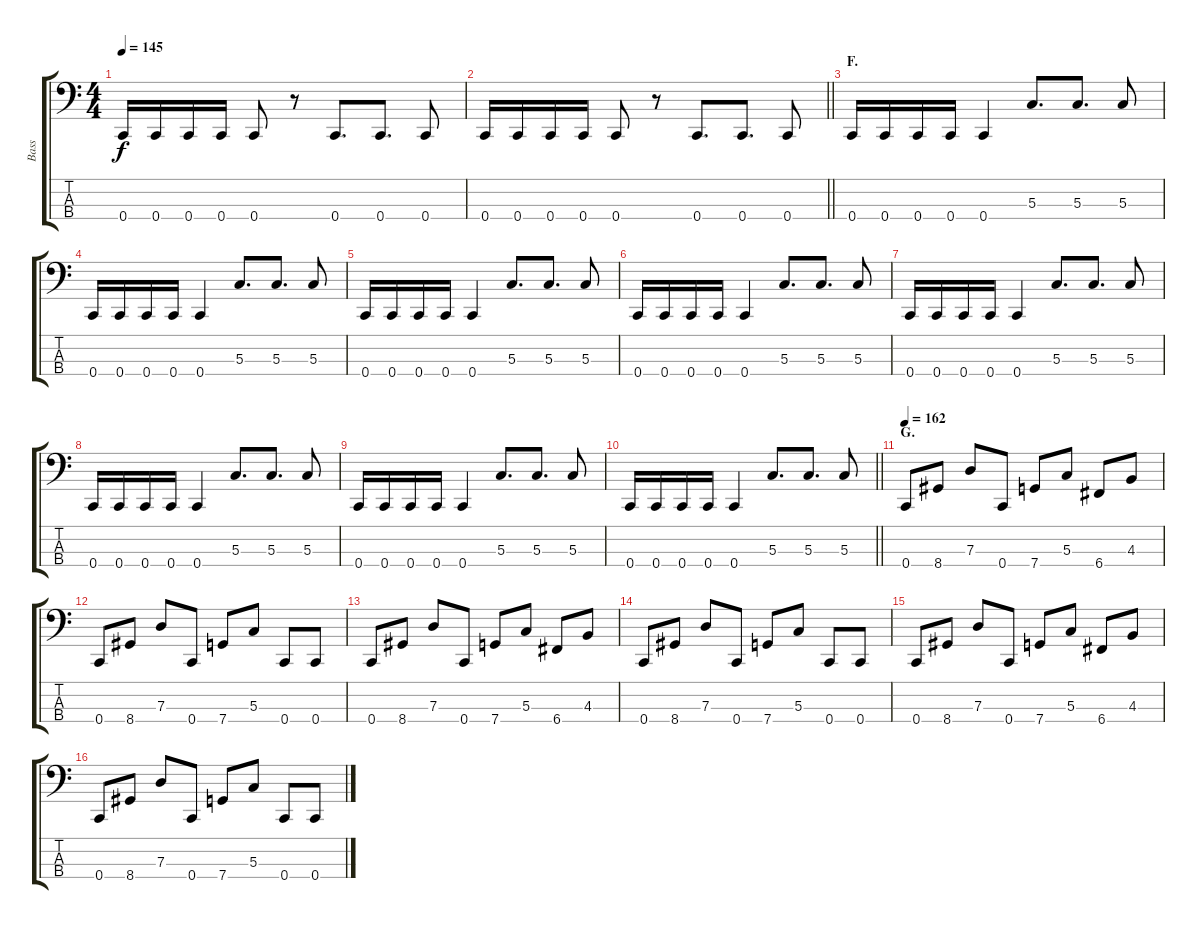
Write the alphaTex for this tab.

\track ("Bass" "Bass") {instrument electricbasspick}
\staff {score tabs}
\tuning (F2 C2 G1 C1) {hide}
\ts (4 4)
\tempo 145
\clef f4
\ks c
0.4.16{dy f} 0.4.16 0.4.16 0.4.16 0.4.8 r.8 0.4.8{d} 0.4.8{d} 0.4.8 |
\barLineRight lightlight
0.4.16 0.4.16 0.4.16 0.4.16 0.4.8 r.8 0.4.8{d} 0.4.8{d} 0.4.8 |
\section ("" "F.")
0.4.16 0.4.16 0.4.16 0.4.16 0.4.4 5.3.8{d} 5.3.8{d} 5.3.8 |
0.4.16 0.4.16 0.4.16 0.4.16 0.4.4 5.3.8{d} 5.3.8{d} 5.3.8 |
0.4.16 0.4.16 0.4.16 0.4.16 0.4.4 5.3.8{d} 5.3.8{d} 5.3.8 |
0.4.16 0.4.16 0.4.16 0.4.16 0.4.4 5.3.8{d} 5.3.8{d} 5.3.8 |
0.4.16 0.4.16 0.4.16 0.4.16 0.4.4 5.3.8{d} 5.3.8{d} 5.3.8 |
0.4.16 0.4.16 0.4.16 0.4.16 0.4.4 5.3.8{d} 5.3.8{d} 5.3.8 |
0.4.16 0.4.16 0.4.16 0.4.16 0.4.4 5.3.8{d} 5.3.8{d} 5.3.8 |
\barLineRight lightlight
0.4.16 0.4.16 0.4.16 0.4.16 0.4.4 5.3.8{d} 5.3.8{d} 5.3.8 |
\section ("" "G.")
\tempo 162
0.4.8 8.4.8 7.3.8 0.4.8 7.4.8 5.3.8 6.4.8 4.3.8 |
0.4.8 8.4.8 7.3.8 0.4.8 7.4.8 5.3.8 0.4.8 0.4.8 |
0.4.8 8.4.8 7.3.8 0.4.8 7.4.8 5.3.8 6.4.8 4.3.8 |
0.4.8 8.4.8 7.3.8 0.4.8 7.4.8 5.3.8 0.4.8 0.4.8 |
0.4.8 8.4.8 7.3.8 0.4.8 7.4.8 5.3.8 6.4.8 4.3.8 |
0.4.8 8.4.8 7.3.8 0.4.8 7.4.8 5.3.8 0.4.8 0.4.8
